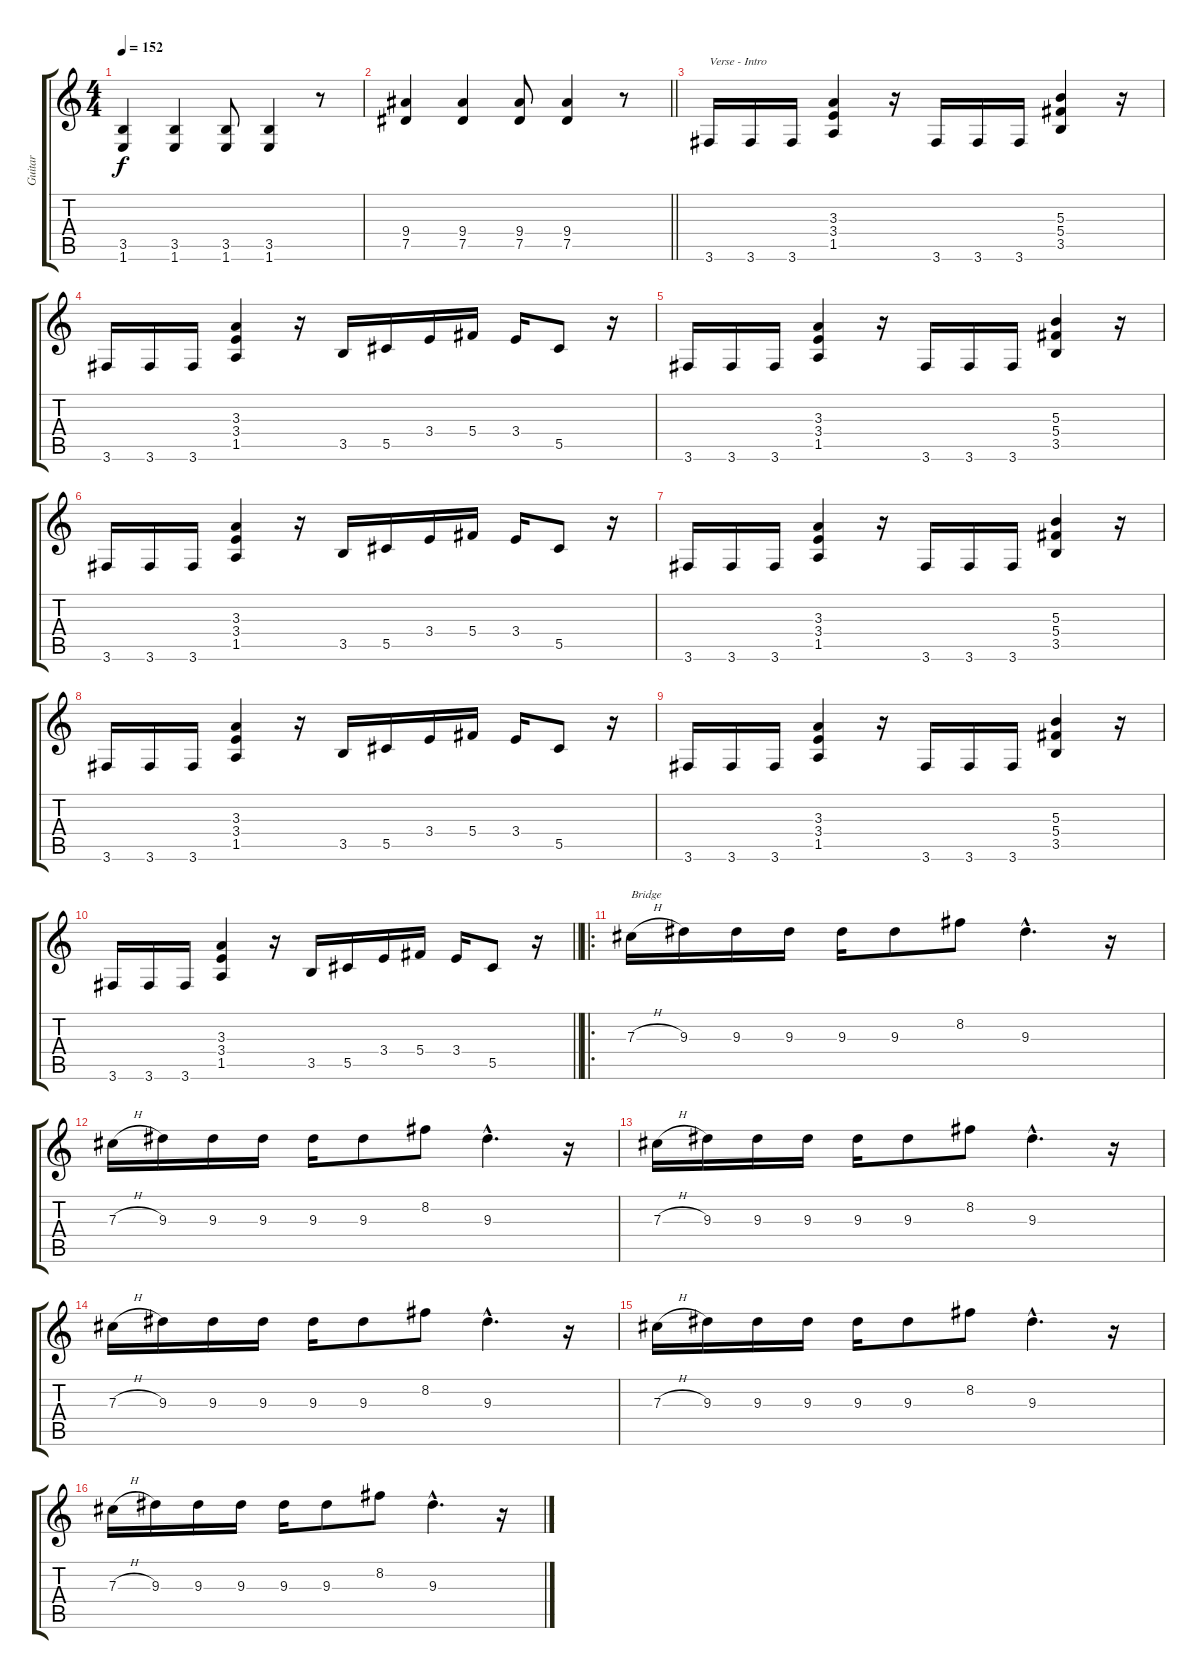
\track ("Guitar" "Guitar") {instrument distortionguitar}
\staff {score tabs}
\tuning (Eb4 Bb3 Gb3 Db3 Ab2 Eb2) {hide}
\ts (4 4)
\tempo 152
\clef g2
\ks c
(3.5 1.6).4{dy f} (3.5 1.6).4 (3.5 1.6).8 (3.5 1.6).4 r.8 |
\barLineRight lightlight
(9.4 7.5).4 (9.4 7.5).4 (9.4 7.5).8 (9.4 7.5).4 r.8 |
3.6.16{txt "Verse - Intro"} 3.6.16 3.6.16 (3.3 3.4 1.5).4 r.16 3.6.16 3.6.16 3.6.16 (5.3 5.4 3.5).4 r.16 |
3.6.16 3.6.16 3.6.16 (3.3 3.4 1.5).4 r.16 3.5.16 5.5.16 3.4.16 5.4.16 3.4.16 5.5.8 r.16 |
3.6.16 3.6.16 3.6.16 (3.3 3.4 1.5).4 r.16 3.6.16 3.6.16 3.6.16 (5.3 5.4 3.5).4 r.16 |
3.6.16 3.6.16 3.6.16 (3.3 3.4 1.5).4 r.16 3.5.16 5.5.16 3.4.16 5.4.16 3.4.16 5.5.8 r.16 |
3.6.16 3.6.16 3.6.16 (3.3 3.4 1.5).4 r.16 3.6.16 3.6.16 3.6.16 (5.3 5.4 3.5).4 r.16 |
3.6.16 3.6.16 3.6.16 (3.3 3.4 1.5).4 r.16 3.5.16 5.5.16 3.4.16 5.4.16 3.4.16 5.5.8 r.16 |
3.6.16 3.6.16 3.6.16 (3.3 3.4 1.5).4 r.16 3.6.16 3.6.16 3.6.16 (5.3 5.4 3.5).4 r.16 |
\barLineRight lightlight
3.6.16 3.6.16 3.6.16 (3.3 3.4 1.5).4 r.16 3.5.16 5.5.16 3.4.16 5.4.16 3.4.16 5.5.8 r.16 |
\ro
7.3{h}.16{txt "Bridge"} 9.3.16 9.3.16 9.3.16 9.3.16 9.3.8 8.2.8 9.3{hac}.4{d} r.16 |
7.3{h}.16 9.3.16 9.3.16 9.3.16 9.3.16 9.3.8 8.2.8 9.3{hac}.4{d} r.16 |
7.3{h}.16 9.3.16 9.3.16 9.3.16 9.3.16 9.3.8 8.2.8 9.3{hac}.4{d} r.16 |
7.3{h}.16 9.3.16 9.3.16 9.3.16 9.3.16 9.3.8 8.2.8 9.3{hac}.4{d} r.16 |
7.3{h}.16 9.3.16 9.3.16 9.3.16 9.3.16 9.3.8 8.2.8 9.3{hac}.4{d} r.16 |
7.3{h}.16 9.3.16 9.3.16 9.3.16 9.3.16 9.3.8 8.2.8 9.3{hac}.4{d} r.16
